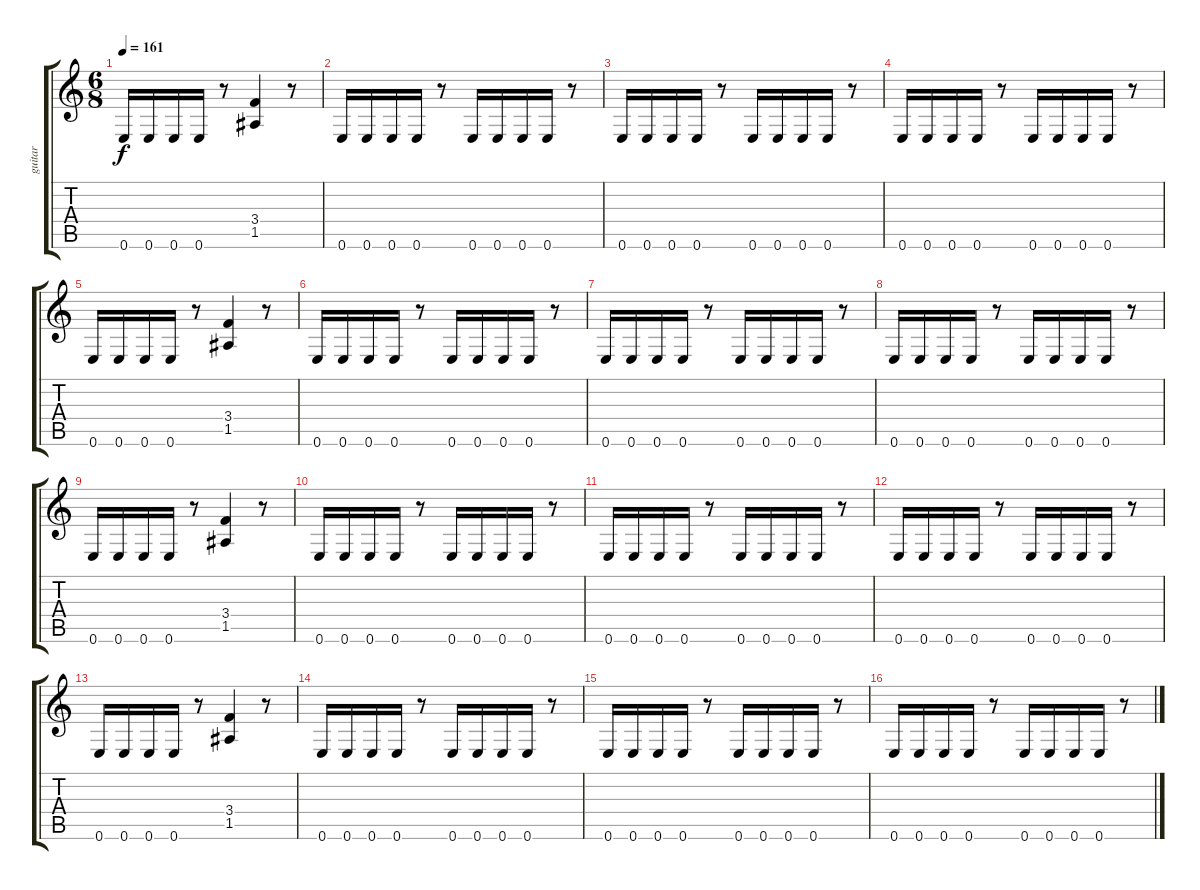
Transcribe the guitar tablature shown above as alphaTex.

\track ("guitar" "guitar") {instrument distortionguitar}
\staff {score tabs}
\tuning (E4 B3 G3 D3 A2 E2) {hide}
\ts (6 8)
\tempo 161
\clef g2
\ks c
0.6.16{dy f} 0.6.16 0.6.16 0.6.16 r.8 (3.4 1.5).4 r.8 |
0.6.16 0.6.16 0.6.16 0.6.16 r.8 0.6.16 0.6.16 0.6.16 0.6.16 r.8 |
0.6.16 0.6.16 0.6.16 0.6.16 r.8 0.6.16 0.6.16 0.6.16 0.6.16 r.8 |
0.6.16 0.6.16 0.6.16 0.6.16 r.8 0.6.16 0.6.16 0.6.16 0.6.16 r.8 |
0.6.16 0.6.16 0.6.16 0.6.16 r.8 (3.4 1.5).4 r.8 |
0.6.16 0.6.16 0.6.16 0.6.16 r.8 0.6.16 0.6.16 0.6.16 0.6.16 r.8 |
0.6.16 0.6.16 0.6.16 0.6.16 r.8 0.6.16 0.6.16 0.6.16 0.6.16 r.8 |
0.6.16 0.6.16 0.6.16 0.6.16 r.8 0.6.16 0.6.16 0.6.16 0.6.16 r.8 |
0.6.16 0.6.16 0.6.16 0.6.16 r.8 (3.4 1.5).4 r.8 |
0.6.16 0.6.16 0.6.16 0.6.16 r.8 0.6.16 0.6.16 0.6.16 0.6.16 r.8 |
0.6.16 0.6.16 0.6.16 0.6.16 r.8 0.6.16 0.6.16 0.6.16 0.6.16 r.8 |
0.6.16 0.6.16 0.6.16 0.6.16 r.8 0.6.16 0.6.16 0.6.16 0.6.16 r.8 |
0.6.16 0.6.16 0.6.16 0.6.16 r.8 (3.4 1.5).4 r.8 |
0.6.16 0.6.16 0.6.16 0.6.16 r.8 0.6.16 0.6.16 0.6.16 0.6.16 r.8 |
0.6.16 0.6.16 0.6.16 0.6.16 r.8 0.6.16 0.6.16 0.6.16 0.6.16 r.8 |
0.6.16 0.6.16 0.6.16 0.6.16 r.8 0.6.16 0.6.16 0.6.16 0.6.16 r.8
